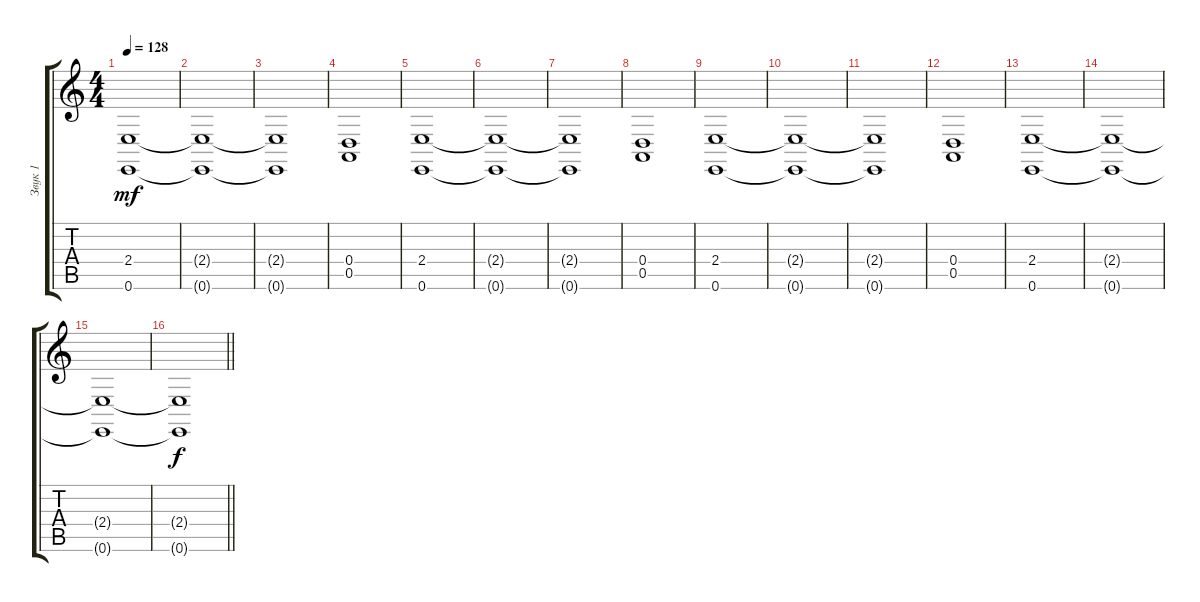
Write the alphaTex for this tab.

\track ("Звук 1" "Звук 1") {instrument bagpipe}
\staff {score tabs}
\tuning (E4 B3 G3 D3 A2 E2) {hide}
\ts (4 4)
\tempo 128
\clef g2
\ks c
(2.4 0.6).1{dy mf} |
(2.4{t} 0.6{t}).1 |
(2.4{t} 0.6{t}).1 |
(0.4 0.5).1 |
(2.4 0.6).1 |
(2.4{t} 0.6{t}).1 |
(2.4{t} 0.6{t}).1 |
(0.4 0.5).1 |
(2.4 0.6).1 |
(2.4{t} 0.6{t}).1 |
(2.4{t} 0.6{t}).1 |
(0.4 0.5).1 |
(2.4 0.6).1 |
(2.4{t} 0.6{t}).1 |
(2.4{t} 0.6{t}).1 |
\barLineRight lightlight
(2.4{t} 0.6{t}).1{dy f}
